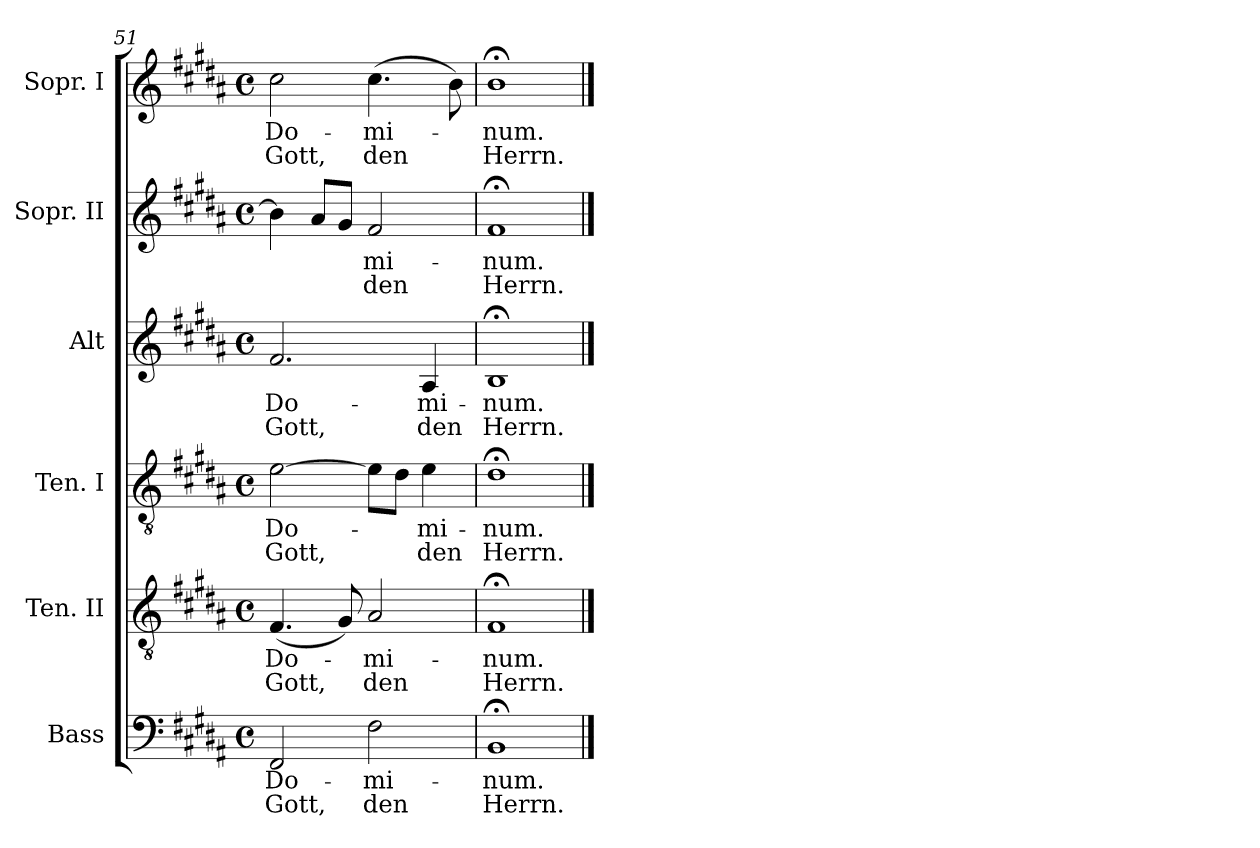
**kern	**text	**text	**kern	**text	**text	**kern	**text	**text	**kern	**text	**text	**kern	**text	**text	**kern	**text	**text
*part6	*part6	*part6	*part5	*part5	*part5	*part4	*part4	*part4	*part3	*part3	*part3	*part2	*part2	*part2	*part1	*part1	*part1
*staff6	*staff6	*staff6	*staff5	*staff5	*staff5	*staff4	*staff4	*staff4	*staff3	*staff3	*staff3	*staff2	*staff2	*staff2	*staff1	*staff1	*staff1
*I"Bass	*	*	*I"Ten. II	*	*	*I"Ten. I	*	*	*I"Alt	*	*	*I"Sopr. II	*	*	*I"Sopr. I	*	*
*clefF4	*	*	*clefGv2	*	*	*clefGv2	*	*	*clefG2	*	*	*clefG2	*	*	*clefG2	*	*
*k[f#c#g#d#a#]	*	*	*k[f#c#g#d#a#]	*	*	*k[f#c#g#d#a#]	*	*	*k[f#c#g#d#a#]	*	*	*k[f#c#g#d#a#]	*	*	*k[f#c#g#d#a#]	*	*
*B:	*	*	*B:	*	*	*B:	*	*	*B:	*	*	*B:	*	*	*B:	*	*
*M4/4	*	*	*M4/4	*	*	*M4/4	*	*	*M4/4	*	*	*M4/4	*	*	*M4/4	*	*
*met(c)	*	*	*met(c)	*	*	*met(c)	*	*	*met(c)	*	*	*met(c)	*	*	*met(c)	*	*
=51	=51	=51	=51	=51	=51	=51	=51	=51	=51	=51	=51	=51	=51	=51	=51	=51	=51
2FF#/	Do-	Gott,	(4.F#/	Do-	Gott,	[2e\	Do-	Gott,	2.f#/	Do-	Gott,	4b\]	.	.	2cc#\	Do-	Gott,
.	.	.	.	.	.	.	.	.	.	.	.	8a#/L	.	.	.	.	.
.	.	.	8G#/)	.	.	.	.	.	.	.	.	8g#/J	.	.	.	.	.
2F#\	-mi-	den	2A#/	-mi-	den	8e\L]	.	.	.	.	.	2f#/	-mi-	den	(>4.cc#\	-mi-	den
.	.	.	.	.	.	8d#\J	.	.	.	.	.	.	.	.	.	.	.
.	.	.	.	.	.	4e\	-mi-	den	4A#/	-mi-	den	.	.	.	.	.	.
.	.	.	.	.	.	.	.	.	.	.	.	.	.	.	8b\)	.	.
=52	=52	=52	=52	=52	=52	=52	=52	=52	=52	=52	=52	=52	=52	=52	=52	=52	=52
1BB;<	-num.	Herrn.	1F#;<	-num.	Herrn.	1d#;<	-num.	Herrn.	1B;<	-num.	Herrn.	1f#;<	-num.	Herrn.	1b;<	-num.	Herrn.
==	==	==	==	==	==	==	==	==	==	==	==	==	==	==	==	==	==
*-	*-	*-	*-	*-	*-	*-	*-	*-	*-	*-	*-	*-	*-	*-	*-	*-	*-
